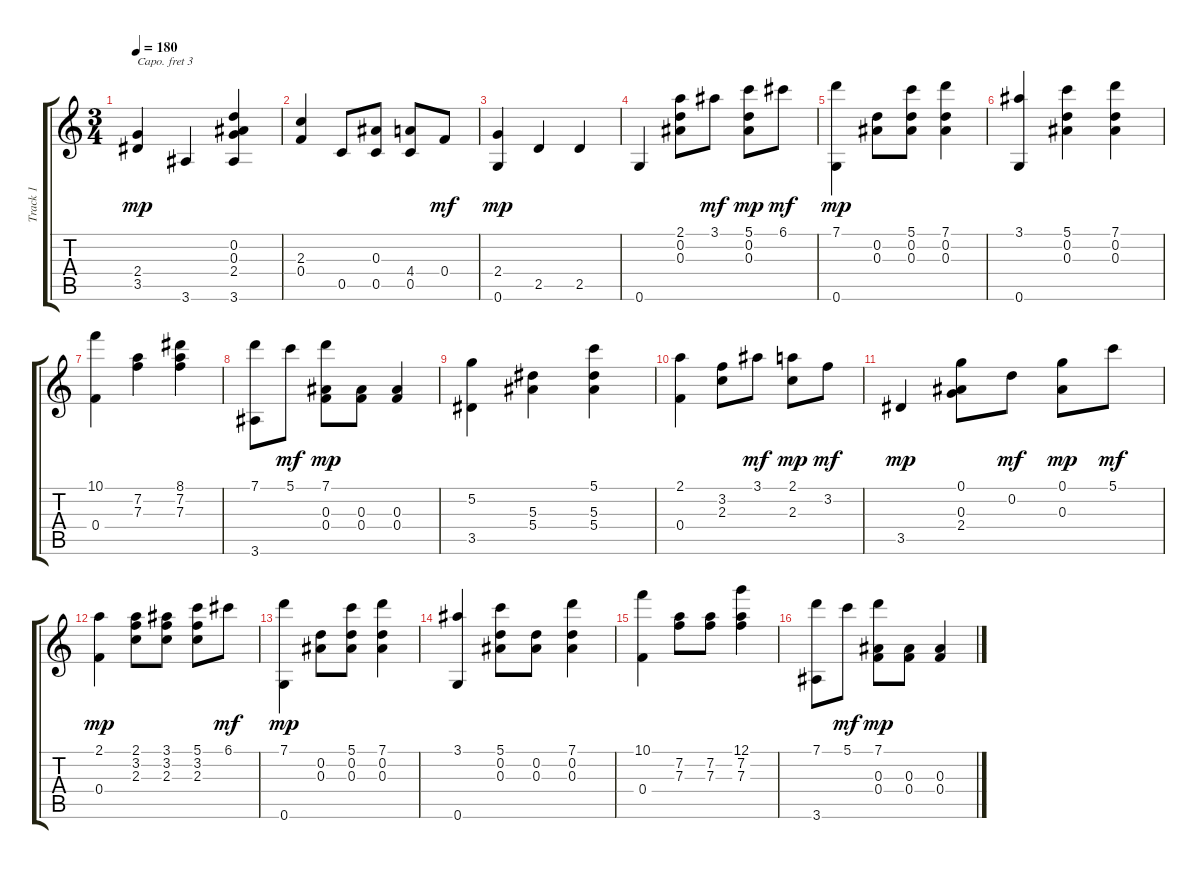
\track ("Track 1" "Track 1") {instrument acousticguitarsteel}
\staff {score tabs}
\capo 3
\tuning (E4 B3 G3 D3 A2 E2) {hide}
\ts (3 4)
\tempo 180
\clef g2
\ks c
(2.4 3.5).4{dy mp} 3.6.4 (0.2 0.3 2.4 3.6).4 |
(2.3 0.4).4 0.5.8 (0.3 0.5).8 (4.4 0.5).8 0.4.8{dy mf} |
(2.4 0.6).4{dy mp} 2.5.4 2.5.4 |
0.6.4 (2.1 0.2 0.3).8 3.1.8{dy mf} (5.1 0.2 0.3).8{dy mp} 6.1.8{dy mf} |
(7.1 0.6).4{dy mp} (0.2 0.3).8 (5.1 0.2 0.3).8 (7.1 0.2 0.3).4 |
(3.1 0.6).4 (5.1 0.2 0.3).4 (7.1 0.2 0.3).4 |
(10.1 0.4).4 (7.2 7.3).4 (8.1 7.2 7.3).4 |
(7.1 3.6).8 5.1.8{dy mf} (7.1 0.3 0.4).8{dy mp} (0.3 0.4).8 (0.3 0.4).4 |
(5.2 3.5).4 (5.3 5.4).4 (5.1 5.3 5.4).4 |
(2.1 0.4).4 (3.2 2.3).8 3.1.8{dy mf} (2.1 2.3).8{dy mp} 3.2.8{dy mf} |
3.5.4{dy mp} (0.1 0.3 2.4).8 0.2.8{dy mf} (0.1 0.3).8{dy mp} 5.1.8{dy mf} |
(2.1 0.4).4{dy mp} (2.1 3.2 2.3).8 (3.1 3.2 2.3).8 (5.1 3.2 2.3).8 6.1.8{dy mf} |
(7.1 0.6).4{dy mp} (0.2 0.3).8 (5.1 0.2 0.3).8 (7.1 0.2 0.3).4 |
(3.1 0.6).4 (5.1 0.2 0.3).8 (0.2 0.3).8 (7.1 0.2 0.3).4 |
(10.1 0.4).4 (7.2 7.3).8 (7.2 7.3).8 (12.1 7.2 7.3).4 |
(7.1 3.6).8 5.1.8{dy mf} (7.1 0.3 0.4).8{dy mp} (0.3 0.4).8 (0.3 0.4).4
